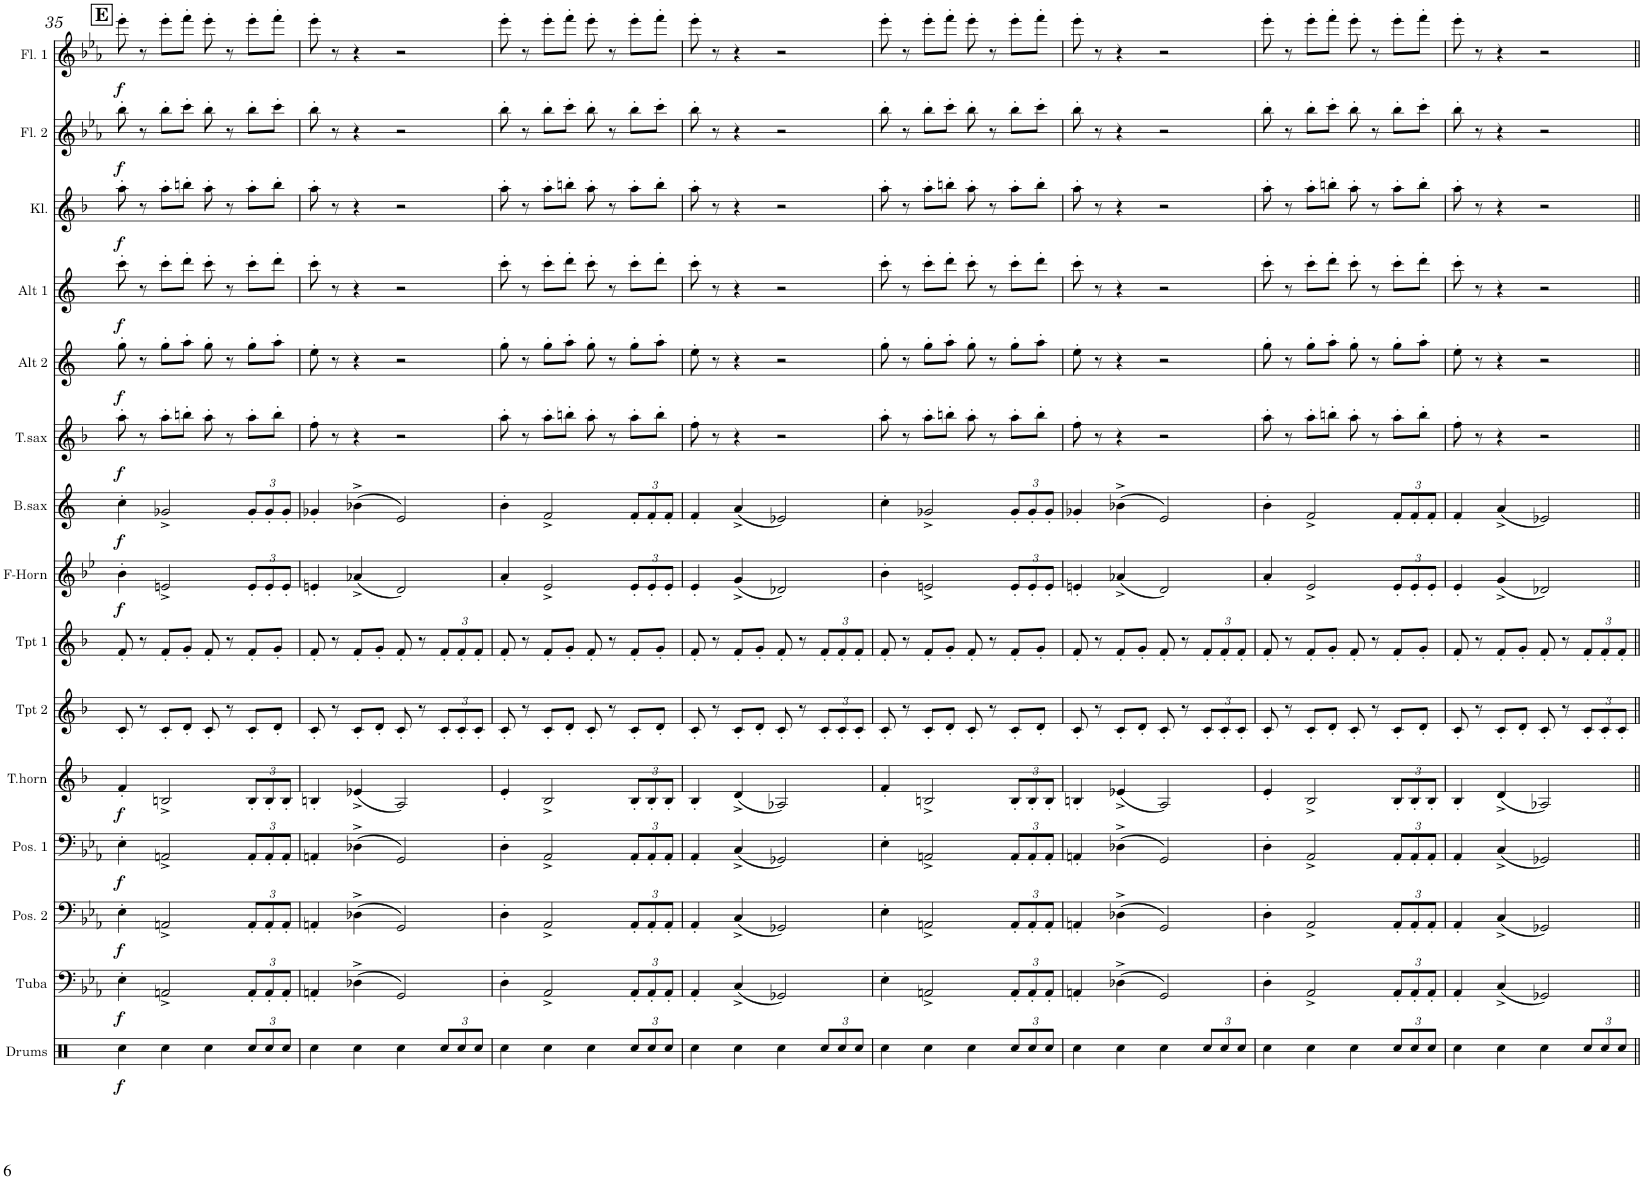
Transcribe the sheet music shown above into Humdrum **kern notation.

**kern	**dynam	**kern	**dynam	**kern	**dynam	**kern	**dynam	**kern	**dynam	**kern	**kern	**kern	**dynam	**kern	**dynam	**kern	**dynam	**kern	**dynam	**kern	**dynam	**kern	**dynam	**kern	**dynam	**kern	**dynam
*part15	*part15	*part14	*part14	*part13	*part13	*part12	*part12	*part11	*part11	*part10	*part9	*part8	*part8	*part7	*part7	*part6	*part6	*part5	*part5	*part4	*part4	*part3	*part3	*part2	*part2	*part1	*part1
*staff15	*staff15	*staff14	*staff14	*staff13	*staff13	*staff12	*staff12	*staff11	*staff11	*staff10	*staff9	*staff8	*staff8	*staff7	*staff7	*staff6	*staff6	*staff5	*staff5	*staff4	*staff4	*staff3	*staff3	*staff2	*staff2	*staff1	*staff1
*I"Drums	*	*I"Tuba	*	*I"Posaune 2	*	*I"Posaune 1	*	*I"Tenorhorn	*	*I"Tpt 2	*I"Tpt 1	*I"F-Horn	*	*I"Baritonsax	*	*I"Tenorsax	*	*I"Altsax 2	*	*I"Altsax 1	*	*I"Klarinette	*	*I"Flöte 2	*	*I"Flöte 1	*
*I'Drums	*	*I'Tuba	*	*I'Pos. 2	*	*I'Pos. 1	*	*I'T.horn	*	*I'Tpt 2	*I'Tpt 1	*I'F-Horn	*	*I'B.sax	*	*I'T.sax	*	*I'Alt 2	*	*I'Alt 1	*	*I'Kl.	*	*I'Fl. 2	*	*I'Fl. 1	*
!!LO:PB:g=z
*clefX	*	*clefF4	*	*clefF4	*	*clefF4	*	*clefG2	*	*clefG2	*clefG2	*clefG2	*	*clefG2	*	*clefG2	*	*clefG2	*	*clefG2	*	*clefG2	*	*clefG2	*	*clefG2	*
*	*	*	*	*	*	*	*	*Trd8c14	*	*Trd1c2	*Trd1c2	*Trd4c7	*	*Trd12c21	*	*Trd8c14	*	*Trd5c9	*	*Trd5c9	*	*Trd1c2	*	*	*	*	*
*k[b-e-]	*	*k[b-e-a-]	*	*k[b-e-a-]	*	*k[b-e-a-]	*	*k[b-]	*	*k[b-]	*k[b-]	*k[b-e-]	*	*k[]	*	*k[b-]	*	*k[]	*	*k[]	*	*k[b-]	*	*k[b-e-a-]	*	*k[b-e-a-]	*
*M4/4	*	*M4/4	*	*M4/4	*	*M4/4	*	*M4/4	*	*M4/4	*M4/4	*M4/4	*	*M4/4	*	*M4/4	*	*M4/4	*	*M4/4	*	*M4/4	*	*M4/4	*	*M4/4	*
!!LO:REH:place=s1:a:B:cj:fs=14:t=E
=35	=35	=35	=35	=35	=35	=35	=35	=35	=35	=35	=35	=35	=35	=35	=35	=35	=35	=35	=35	=35	=35	=35	=35	=35	=35	=35	=35
!	!LO:DY:b	!	!LO:DY:b	!	!LO:DY:b	!	!LO:DY:b	!	!LO:DY:b	!	!	!	!LO:DY:b	!	!LO:DY:b	!	!LO:DY:b	!	!LO:DY:b	!	!LO:DY:b	!	!LO:DY:b	!	!LO:DY:b	!	!LO:DY:b
4Rcc\	f	4E-'\	f	4E-'\	f	4E-'\	f	4f'/	f	8c'/	8f'/	4b-'\	f	4cc'\	f	8aa'\	f	8gg'\	f	8ccc'\	f	8aa'\	f	8bb-'\	f	8eee-'\	f
.	.	.	.	.	.	.	.	.	.	8r	8r	.	.	.	.	8r	.	8r	.	8r	.	8r	.	8r	.	8r	.
4Rcc\	.	2AAn^/	.	2AAn^/	.	2AAn^/	.	2Bn^/	.	8c'/L	8f'/L	2en^/	.	2g-X^/	.	8aa'\L	.	8gg'\L	.	8ccc'\L	.	8aa'\L	.	8bb-'\L	.	8eee-'\L	.
.	.	.	.	.	.	.	.	.	.	8d'/J	8g'/J	.	.	.	.	8bbn'\J	.	8aa'\J	.	8ddd'\J	.	8bbn'\J	.	8ccc'\J	.	8fff'\J	.
4Rcc\	.	.	.	.	.	.	.	.	.	8c'/	8f'/	.	.	.	.	8aa'\	.	8gg'\	.	8ccc'\	.	8aa'\	.	8bb-'\	.	8eee-'\	.
.	.	.	.	.	.	.	.	.	.	8r	8r	.	.	.	.	8r	.	8r	.	8r	.	8r	.	8r	.	8r	.
*Xbrackettup	*	*Xbrackettup	*	*Xbrackettup	*	*Xbrackettup	*	*Xbrackettup	*	*	*	*Xbrackettup	*	*Xbrackettup	*	*	*	*	*	*	*	*	*	*	*	*	*
12Rcc/L	.	12AA'/L	.	12AA'/L	.	12AA'/L	.	12B'/L	.	8c'/L	8f'/L	12e'/L	.	12g-'/L	.	8aa'\L	.	8gg'\L	.	8ccc'\L	.	8aa'\L	.	8bb-'\L	.	8eee-'\L	.
12Rcc/	.	12AA'/	.	12AA'/	.	12AA'/	.	12B'/	.	.	.	12e'/	.	12g-'/	.	.	.	.	.	.	.	.	.	.	.	.	.
.	.	.	.	.	.	.	.	.	.	8d'/J	8g'/J	.	.	.	.	8bb'\J	.	8aa'\J	.	8ddd'\J	.	8bb'\J	.	8ccc'\J	.	8fff'\J	.
12Rcc/J	.	12AA'/J	.	12AA'/J	.	12AA'/J	.	12B'/J	.	.	.	12e'/J	.	12g-'/J	.	.	.	.	.	.	.	.	.	.	.	.	.
=36	=36	=36	=36	=36	=36	=36	=36	=36	=36	=36	=36	=36	=36	=36	=36	=36	=36	=36	=36	=36	=36	=36	=36	=36	=36	=36	=36
4Rcc\	.	4AAn'/	.	4AAn'/	.	4AAn'/	.	4Bn'/	.	8c'/	8f'/	4en'/	.	4g-X'/	.	8ff'\	.	8ee'\	.	8ccc'\	.	8aa'\	.	8bb-'\	.	8eee-'\	.
.	.	.	.	.	.	.	.	.	.	8r	8r	.	.	.	.	8r	.	8r	.	8r	.	8r	.	8r	.	8r	.
4Rcc\	.	(4D-X^\	.	(4D-X^\	.	(4D-X^\	.	(4e-X^/	.	8c'/L	8f'/L	(4a-X^/	.	(4b-X^\	.	4r	.	4r	.	4r	.	4r	.	4r	.	4r	.
.	.	.	.	.	.	.	.	.	.	8d'/J	8g'/J	.	.	.	.	.	.	.	.	.	.	.	.	.	.	.	.
4Rcc\	.	2GG/)	.	2GG/)	.	2GG/)	.	2A/)	.	8c'/	8f'/	2d/)	.	2e/)	.	2r	.	2r	.	2r	.	2r	.	2r	.	2r	.
.	.	.	.	.	.	.	.	.	.	8r	8r	.	.	.	.	.	.	.	.	.	.	.	.	.	.	.	.
*	*	*	*	*	*	*	*	*	*	*Xbrackettup	*Xbrackettup	*	*	*	*	*	*	*	*	*	*	*	*	*	*	*	*
12Rcc/L	.	.	.	.	.	.	.	.	.	12c'/L	12f'/L	.	.	.	.	.	.	.	.	.	.	.	.	.	.	.	.
12Rcc/	.	.	.	.	.	.	.	.	.	12c'/	12f'/	.	.	.	.	.	.	.	.	.	.	.	.	.	.	.	.
12Rcc/J	.	.	.	.	.	.	.	.	.	12c'/J	12f'/J	.	.	.	.	.	.	.	.	.	.	.	.	.	.	.	.
=37	=37	=37	=37	=37	=37	=37	=37	=37	=37	=37	=37	=37	=37	=37	=37	=37	=37	=37	=37	=37	=37	=37	=37	=37	=37	=37	=37
4Rcc\	.	4D'\	.	4D'\	.	4D'\	.	4e'/	.	8c'/	8f'/	4a'/	.	4b'\	.	8aa'\	.	8gg'\	.	8ccc'\	.	8aa'\	.	8bb-'\	.	8eee-'\	.
.	.	.	.	.	.	.	.	.	.	8r	8r	.	.	.	.	8r	.	8r	.	8r	.	8r	.	8r	.	8r	.
4Rcc\	.	2AA-^/	.	2AA-^/	.	2AA-^/	.	2B-^/	.	8c'/L	8f'/L	2e-^/	.	2f^/	.	8aa'\L	.	8gg'\L	.	8ccc'\L	.	8aa'\L	.	8bb-'\L	.	8eee-'\L	.
.	.	.	.	.	.	.	.	.	.	8d'/J	8g'/J	.	.	.	.	8bbn'\J	.	8aa'\J	.	8ddd'\J	.	8bbn'\J	.	8ccc'\J	.	8fff'\J	.
4Rcc\	.	.	.	.	.	.	.	.	.	8c'/	8f'/	.	.	.	.	8aa'\	.	8gg'\	.	8ccc'\	.	8aa'\	.	8bb-'\	.	8eee-'\	.
.	.	.	.	.	.	.	.	.	.	8r	8r	.	.	.	.	8r	.	8r	.	8r	.	8r	.	8r	.	8r	.
12Rcc/L	.	12AA-'/L	.	12AA-'/L	.	12AA-'/L	.	12B-'/L	.	8c'/L	8f'/L	12e-'/L	.	12f'/L	.	8aa'\L	.	8gg'\L	.	8ccc'\L	.	8aa'\L	.	8bb-'\L	.	8eee-'\L	.
12Rcc/	.	12AA-'/	.	12AA-'/	.	12AA-'/	.	12B-'/	.	.	.	12e-'/	.	12f'/	.	.	.	.	.	.	.	.	.	.	.	.	.
.	.	.	.	.	.	.	.	.	.	8d'/J	8g'/J	.	.	.	.	8bb'\J	.	8aa'\J	.	8ddd'\J	.	8bb'\J	.	8ccc'\J	.	8fff'\J	.
12Rcc/J	.	12AA-'/J	.	12AA-'/J	.	12AA-'/J	.	12B-'/J	.	.	.	12e-'/J	.	12f'/J	.	.	.	.	.	.	.	.	.	.	.	.	.
=38	=38	=38	=38	=38	=38	=38	=38	=38	=38	=38	=38	=38	=38	=38	=38	=38	=38	=38	=38	=38	=38	=38	=38	=38	=38	=38	=38
4Rcc\	.	4AA-'/	.	4AA-'/	.	4AA-'/	.	4B-'/	.	8c'/	8f'/	4e-'/	.	4f'/	.	8ff'\	.	8ee'\	.	8ccc'\	.	8aa'\	.	8bb-'\	.	8eee-'\	.
.	.	.	.	.	.	.	.	.	.	8r	8r	.	.	.	.	8r	.	8r	.	8r	.	8r	.	8r	.	8r	.
4Rcc\	.	(4C^/	.	(4C^/	.	(4C^/	.	(4d^/	.	8c'/L	8f'/L	(4g^/	.	(4a^/	.	4r	.	4r	.	4r	.	4r	.	4r	.	4r	.
.	.	.	.	.	.	.	.	.	.	8d'/J	8g'/J	.	.	.	.	.	.	.	.	.	.	.	.	.	.	.	.
4Rcc\	.	2GG-X/)	.	2GG-X/)	.	2GG-X/)	.	2A-X/)	.	8c'/	8f'/	2d-X/)	.	2e-X/)	.	2r	.	2r	.	2r	.	2r	.	2r	.	2r	.
.	.	.	.	.	.	.	.	.	.	8r	8r	.	.	.	.	.	.	.	.	.	.	.	.	.	.	.	.
12Rcc/L	.	.	.	.	.	.	.	.	.	12c'/L	12f'/L	.	.	.	.	.	.	.	.	.	.	.	.	.	.	.	.
12Rcc/	.	.	.	.	.	.	.	.	.	12c'/	12f'/	.	.	.	.	.	.	.	.	.	.	.	.	.	.	.	.
12Rcc/J	.	.	.	.	.	.	.	.	.	12c'/J	12f'/J	.	.	.	.	.	.	.	.	.	.	.	.	.	.	.	.
=39	=39	=39	=39	=39	=39	=39	=39	=39	=39	=39	=39	=39	=39	=39	=39	=39	=39	=39	=39	=39	=39	=39	=39	=39	=39	=39	=39
4Rcc\	.	4E-'\	.	4E-'\	.	4E-'\	.	4f'/	.	8c'/	8f'/	4b-'\	.	4cc'\	.	8aa'\	.	8gg'\	.	8ccc'\	.	8aa'\	.	8bb-'\	.	8eee-'\	.
.	.	.	.	.	.	.	.	.	.	8r	8r	.	.	.	.	8r	.	8r	.	8r	.	8r	.	8r	.	8r	.
4Rcc\	.	2AAn^/	.	2AAn^/	.	2AAn^/	.	2Bn^/	.	8c'/L	8f'/L	2en^/	.	2g-X^/	.	8aa'\L	.	8gg'\L	.	8ccc'\L	.	8aa'\L	.	8bb-'\L	.	8eee-'\L	.
.	.	.	.	.	.	.	.	.	.	8d'/J	8g'/J	.	.	.	.	8bbn'\J	.	8aa'\J	.	8ddd'\J	.	8bbn'\J	.	8ccc'\J	.	8fff'\J	.
4Rcc\	.	.	.	.	.	.	.	.	.	8c'/	8f'/	.	.	.	.	8aa'\	.	8gg'\	.	8ccc'\	.	8aa'\	.	8bb-'\	.	8eee-'\	.
.	.	.	.	.	.	.	.	.	.	8r	8r	.	.	.	.	8r	.	8r	.	8r	.	8r	.	8r	.	8r	.
12Rcc/L	.	12AA'/L	.	12AA'/L	.	12AA'/L	.	12B'/L	.	8c'/L	8f'/L	12e'/L	.	12g-'/L	.	8aa'\L	.	8gg'\L	.	8ccc'\L	.	8aa'\L	.	8bb-'\L	.	8eee-'\L	.
12Rcc/	.	12AA'/	.	12AA'/	.	12AA'/	.	12B'/	.	.	.	12e'/	.	12g-'/	.	.	.	.	.	.	.	.	.	.	.	.	.
.	.	.	.	.	.	.	.	.	.	8d'/J	8g'/J	.	.	.	.	8bb'\J	.	8aa'\J	.	8ddd'\J	.	8bb'\J	.	8ccc'\J	.	8fff'\J	.
12Rcc/J	.	12AA'/J	.	12AA'/J	.	12AA'/J	.	12B'/J	.	.	.	12e'/J	.	12g-'/J	.	.	.	.	.	.	.	.	.	.	.	.	.
=40	=40	=40	=40	=40	=40	=40	=40	=40	=40	=40	=40	=40	=40	=40	=40	=40	=40	=40	=40	=40	=40	=40	=40	=40	=40	=40	=40
4Rcc\	.	4AAn'/	.	4AAn'/	.	4AAn'/	.	4Bn'/	.	8c'/	8f'/	4en'/	.	4g-X'/	.	8ff'\	.	8ee'\	.	8ccc'\	.	8aa'\	.	8bb-'\	.	8eee-'\	.
.	.	.	.	.	.	.	.	.	.	8r	8r	.	.	.	.	8r	.	8r	.	8r	.	8r	.	8r	.	8r	.
4Rcc\	.	(4D-X^\	.	(4D-X^\	.	(4D-X^\	.	(4e-X^/	.	8c'/L	8f'/L	(4a-X^/	.	(4b-X^\	.	4r	.	4r	.	4r	.	4r	.	4r	.	4r	.
.	.	.	.	.	.	.	.	.	.	8d'/J	8g'/J	.	.	.	.	.	.	.	.	.	.	.	.	.	.	.	.
4Rcc\	.	2GG/)	.	2GG/)	.	2GG/)	.	2A/)	.	8c'/	8f'/	2d/)	.	2e/)	.	2r	.	2r	.	2r	.	2r	.	2r	.	2r	.
.	.	.	.	.	.	.	.	.	.	8r	8r	.	.	.	.	.	.	.	.	.	.	.	.	.	.	.	.
12Rcc/L	.	.	.	.	.	.	.	.	.	12c'/L	12f'/L	.	.	.	.	.	.	.	.	.	.	.	.	.	.	.	.
12Rcc/	.	.	.	.	.	.	.	.	.	12c'/	12f'/	.	.	.	.	.	.	.	.	.	.	.	.	.	.	.	.
12Rcc/J	.	.	.	.	.	.	.	.	.	12c'/J	12f'/J	.	.	.	.	.	.	.	.	.	.	.	.	.	.	.	.
=41	=41	=41	=41	=41	=41	=41	=41	=41	=41	=41	=41	=41	=41	=41	=41	=41	=41	=41	=41	=41	=41	=41	=41	=41	=41	=41	=41
4Rcc\	.	4D'\	.	4D'\	.	4D'\	.	4e'/	.	8c'/	8f'/	4a'/	.	4b'\	.	8aa'\	.	8gg'\	.	8ccc'\	.	8aa'\	.	8bb-'\	.	8eee-'\	.
.	.	.	.	.	.	.	.	.	.	8r	8r	.	.	.	.	8r	.	8r	.	8r	.	8r	.	8r	.	8r	.
4Rcc\	.	2AA-^/	.	2AA-^/	.	2AA-^/	.	2B-^/	.	8c'/L	8f'/L	2e-^/	.	2f^/	.	8aa'\L	.	8gg'\L	.	8ccc'\L	.	8aa'\L	.	8bb-'\L	.	8eee-'\L	.
.	.	.	.	.	.	.	.	.	.	8d'/J	8g'/J	.	.	.	.	8bbn'\J	.	8aa'\J	.	8ddd'\J	.	8bbn'\J	.	8ccc'\J	.	8fff'\J	.
4Rcc\	.	.	.	.	.	.	.	.	.	8c'/	8f'/	.	.	.	.	8aa'\	.	8gg'\	.	8ccc'\	.	8aa'\	.	8bb-'\	.	8eee-'\	.
.	.	.	.	.	.	.	.	.	.	8r	8r	.	.	.	.	8r	.	8r	.	8r	.	8r	.	8r	.	8r	.
12Rcc/L	.	12AA-'/L	.	12AA-'/L	.	12AA-'/L	.	12B-'/L	.	8c'/L	8f'/L	12e-'/L	.	12f'/L	.	8aa'\L	.	8gg'\L	.	8ccc'\L	.	8aa'\L	.	8bb-'\L	.	8eee-'\L	.
12Rcc/	.	12AA-'/	.	12AA-'/	.	12AA-'/	.	12B-'/	.	.	.	12e-'/	.	12f'/	.	.	.	.	.	.	.	.	.	.	.	.	.
.	.	.	.	.	.	.	.	.	.	8d'/J	8g'/J	.	.	.	.	8bb'\J	.	8aa'\J	.	8ddd'\J	.	8bb'\J	.	8ccc'\J	.	8fff'\J	.
12Rcc/J	.	12AA-'/J	.	12AA-'/J	.	12AA-'/J	.	12B-'/J	.	.	.	12e-'/J	.	12f'/J	.	.	.	.	.	.	.	.	.	.	.	.	.
=42	=42	=42	=42	=42	=42	=42	=42	=42	=42	=42	=42	=42	=42	=42	=42	=42	=42	=42	=42	=42	=42	=42	=42	=42	=42	=42	=42
4Rcc\	.	4AA-'/	.	4AA-'/	.	4AA-'/	.	4B-'/	.	8c'/	8f'/	4e-'/	.	4f'/	.	8ff'\	.	8ee'\	.	8ccc'\	.	8aa'\	.	8bb-'\	.	8eee-'\	.
.	.	.	.	.	.	.	.	.	.	8r	8r	.	.	.	.	8r	.	8r	.	8r	.	8r	.	8r	.	8r	.
4Rcc\	.	(4C^/	.	(4C^/	.	(4C^/	.	(4d^/	.	8c'/L	8f'/L	(4g^/	.	(4a^/	.	4r	.	4r	.	4r	.	4r	.	4r	.	4r	.
.	.	.	.	.	.	.	.	.	.	8d'/J	8g'/J	.	.	.	.	.	.	.	.	.	.	.	.	.	.	.	.
4Rcc\	.	2GG-X/)	.	2GG-X/)	.	2GG-X/)	.	2A-X/)	.	8c'/	8f'/	2d-X/)	.	2e-X/)	.	2r	.	2r	.	2r	.	2r	.	2r	.	2r	.
.	.	.	.	.	.	.	.	.	.	8r	8r	.	.	.	.	.	.	.	.	.	.	.	.	.	.	.	.
12Rcc/L	.	.	.	.	.	.	.	.	.	12c'/L	12f'/L	.	.	.	.	.	.	.	.	.	.	.	.	.	.	.	.
12Rcc/	.	.	.	.	.	.	.	.	.	12c'/	12f'/	.	.	.	.	.	.	.	.	.	.	.	.	.	.	.	.
12Rcc/J	.	.	.	.	.	.	.	.	.	12c'/J	12f'/J	.	.	.	.	.	.	.	.	.	.	.	.	.	.	.	.
=||	=||	=||	=||	=||	=||	=||	=||	=||	=||	=||	=||	=||	=||	=||	=||	=||	=||	=||	=||	=||	=||	=||	=||	=||	=||	=||	=||
*-	*-	*-	*-	*-	*-	*-	*-	*-	*-	*-	*-	*-	*-	*-	*-	*-	*-	*-	*-	*-	*-	*-	*-	*-	*-	*-	*-
